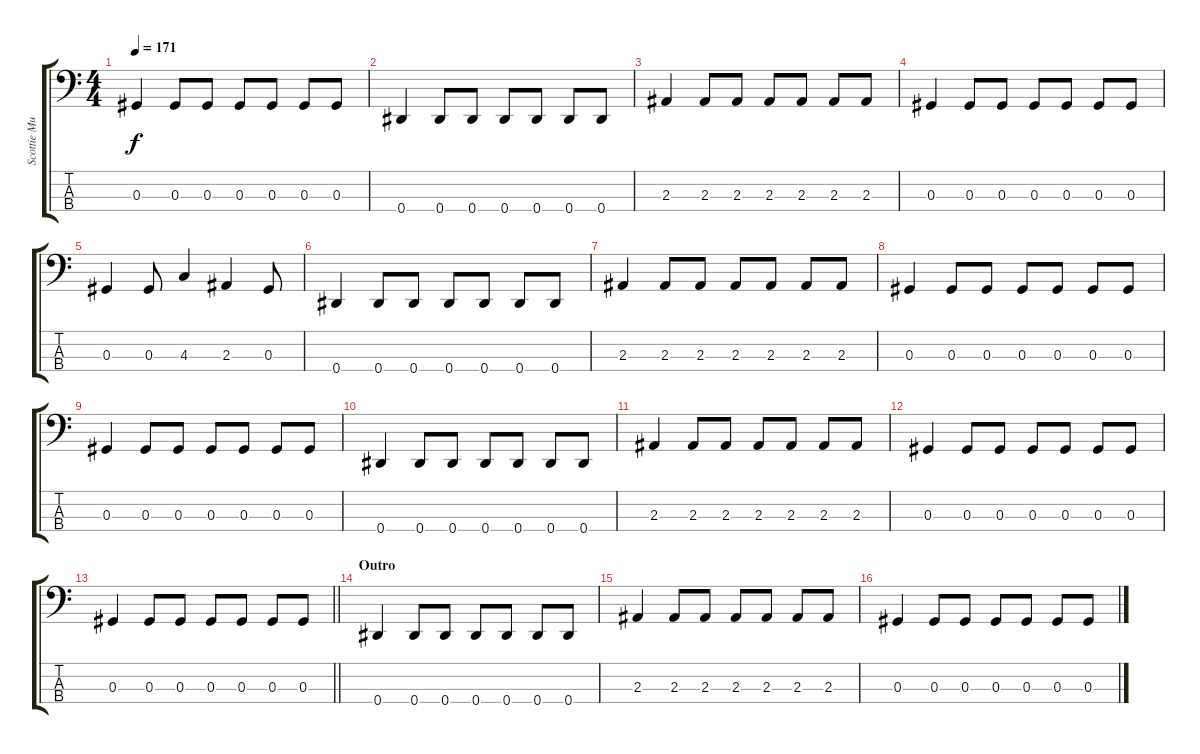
\track ("Scottie Murphy - Bass" "Scottie Mu") {instrument electricbasspick}
\staff {score tabs}
\tuning (Gb2 Db2 Ab1 Eb1) {hide}
\ts (4 4)
\tempo 171
\clef f4
\ks c
0.3.4{dy f} 0.3.8 0.3.8 0.3.8 0.3.8 0.3.8 0.3.8 |
0.4.4 0.4.8 0.4.8 0.4.8 0.4.8 0.4.8 0.4.8 |
2.3.4 2.3.8 2.3.8 2.3.8 2.3.8 2.3.8 2.3.8 |
0.3.4 0.3.8 0.3.8 0.3.8 0.3.8 0.3.8 0.3.8 |
0.3.4 0.3.8 4.3.4 2.3.4 0.3.8 |
0.4.4 0.4.8 0.4.8 0.4.8 0.4.8 0.4.8 0.4.8 |
2.3.4 2.3.8 2.3.8 2.3.8 2.3.8 2.3.8 2.3.8 |
0.3.4 0.3.8 0.3.8 0.3.8 0.3.8 0.3.8 0.3.8 |
0.3.4 0.3.8 0.3.8 0.3.8 0.3.8 0.3.8 0.3.8 |
0.4.4 0.4.8 0.4.8 0.4.8 0.4.8 0.4.8 0.4.8 |
2.3.4 2.3.8 2.3.8 2.3.8 2.3.8 2.3.8 2.3.8 |
0.3.4 0.3.8 0.3.8 0.3.8 0.3.8 0.3.8 0.3.8 |
\barLineRight lightlight
0.3.4 0.3.8 0.3.8 0.3.8 0.3.8 0.3.8 0.3.8 |
\section ("" "Outro")
0.4.4 0.4.8 0.4.8 0.4.8 0.4.8 0.4.8 0.4.8 |
2.3.4 2.3.8 2.3.8 2.3.8 2.3.8 2.3.8 2.3.8 |
0.3.4 0.3.8 0.3.8 0.3.8 0.3.8 0.3.8 0.3.8
